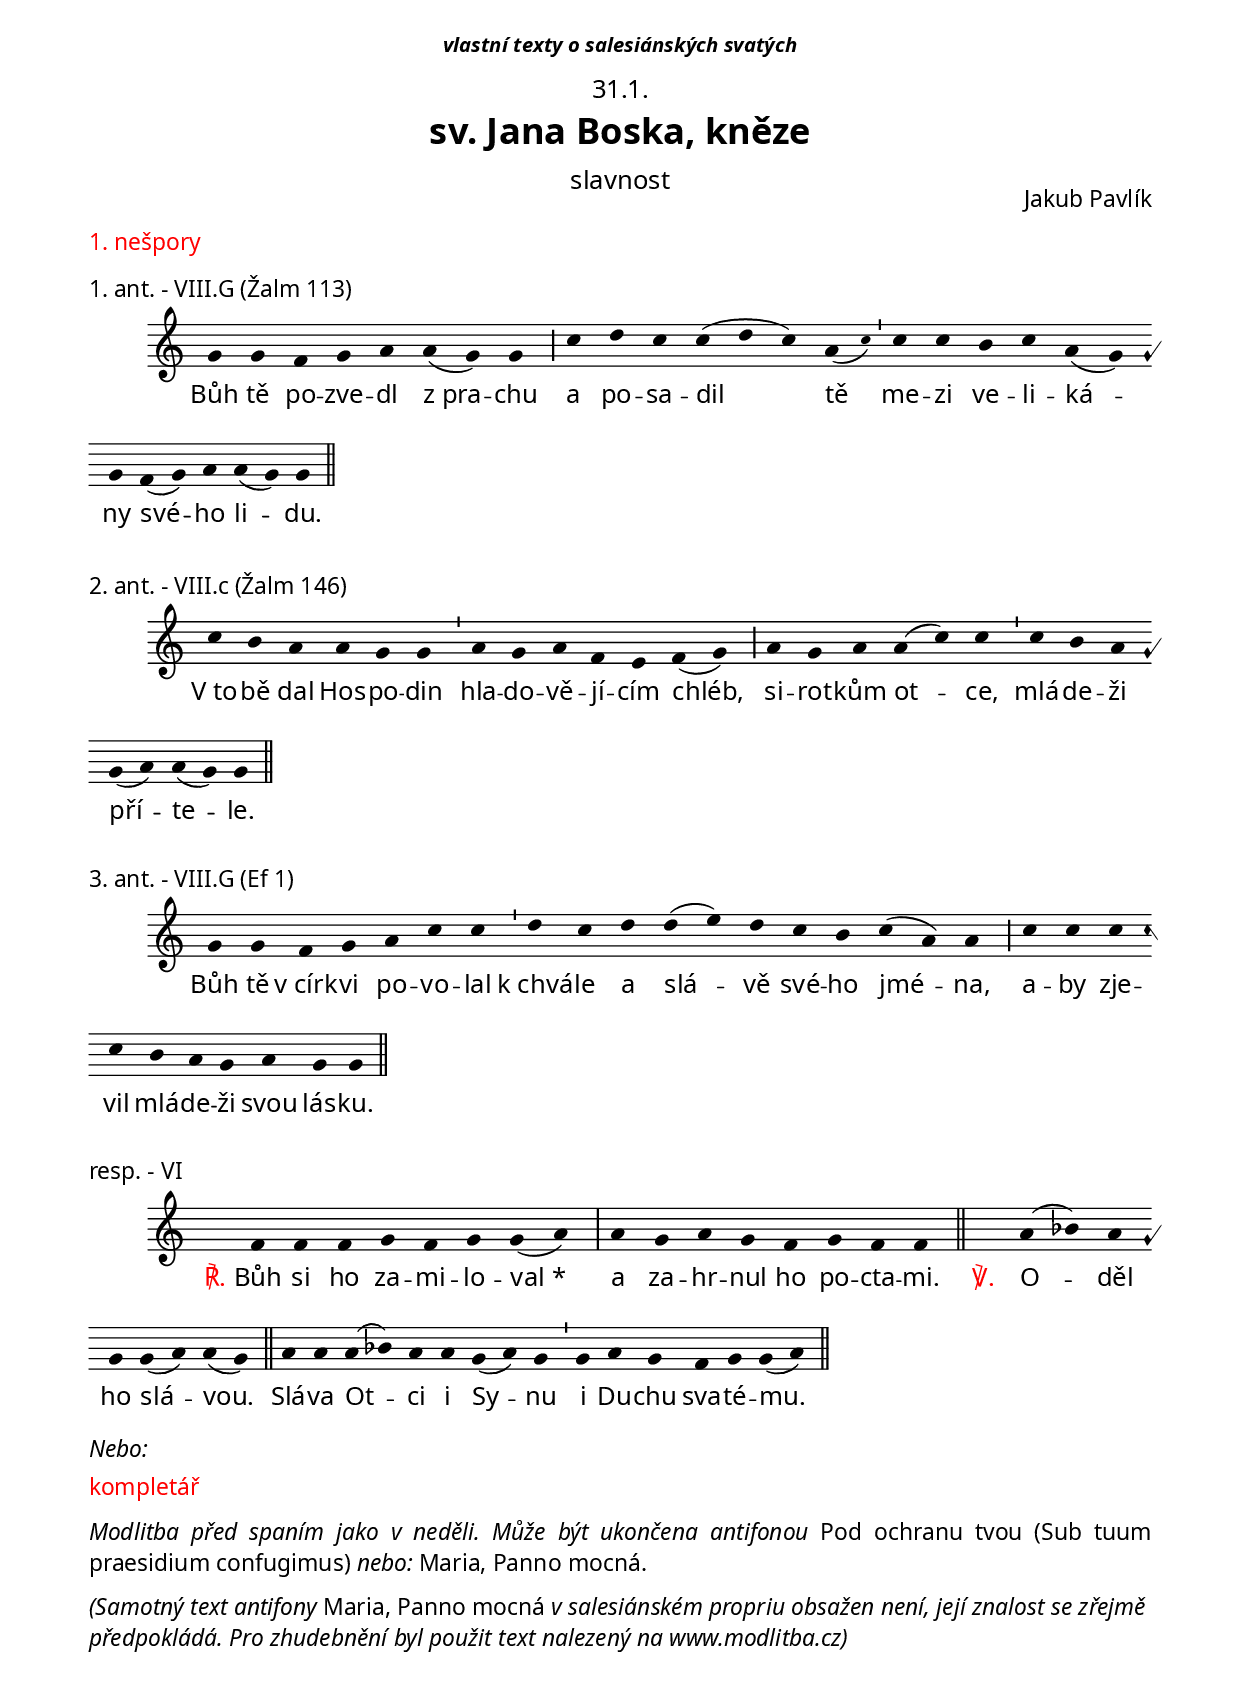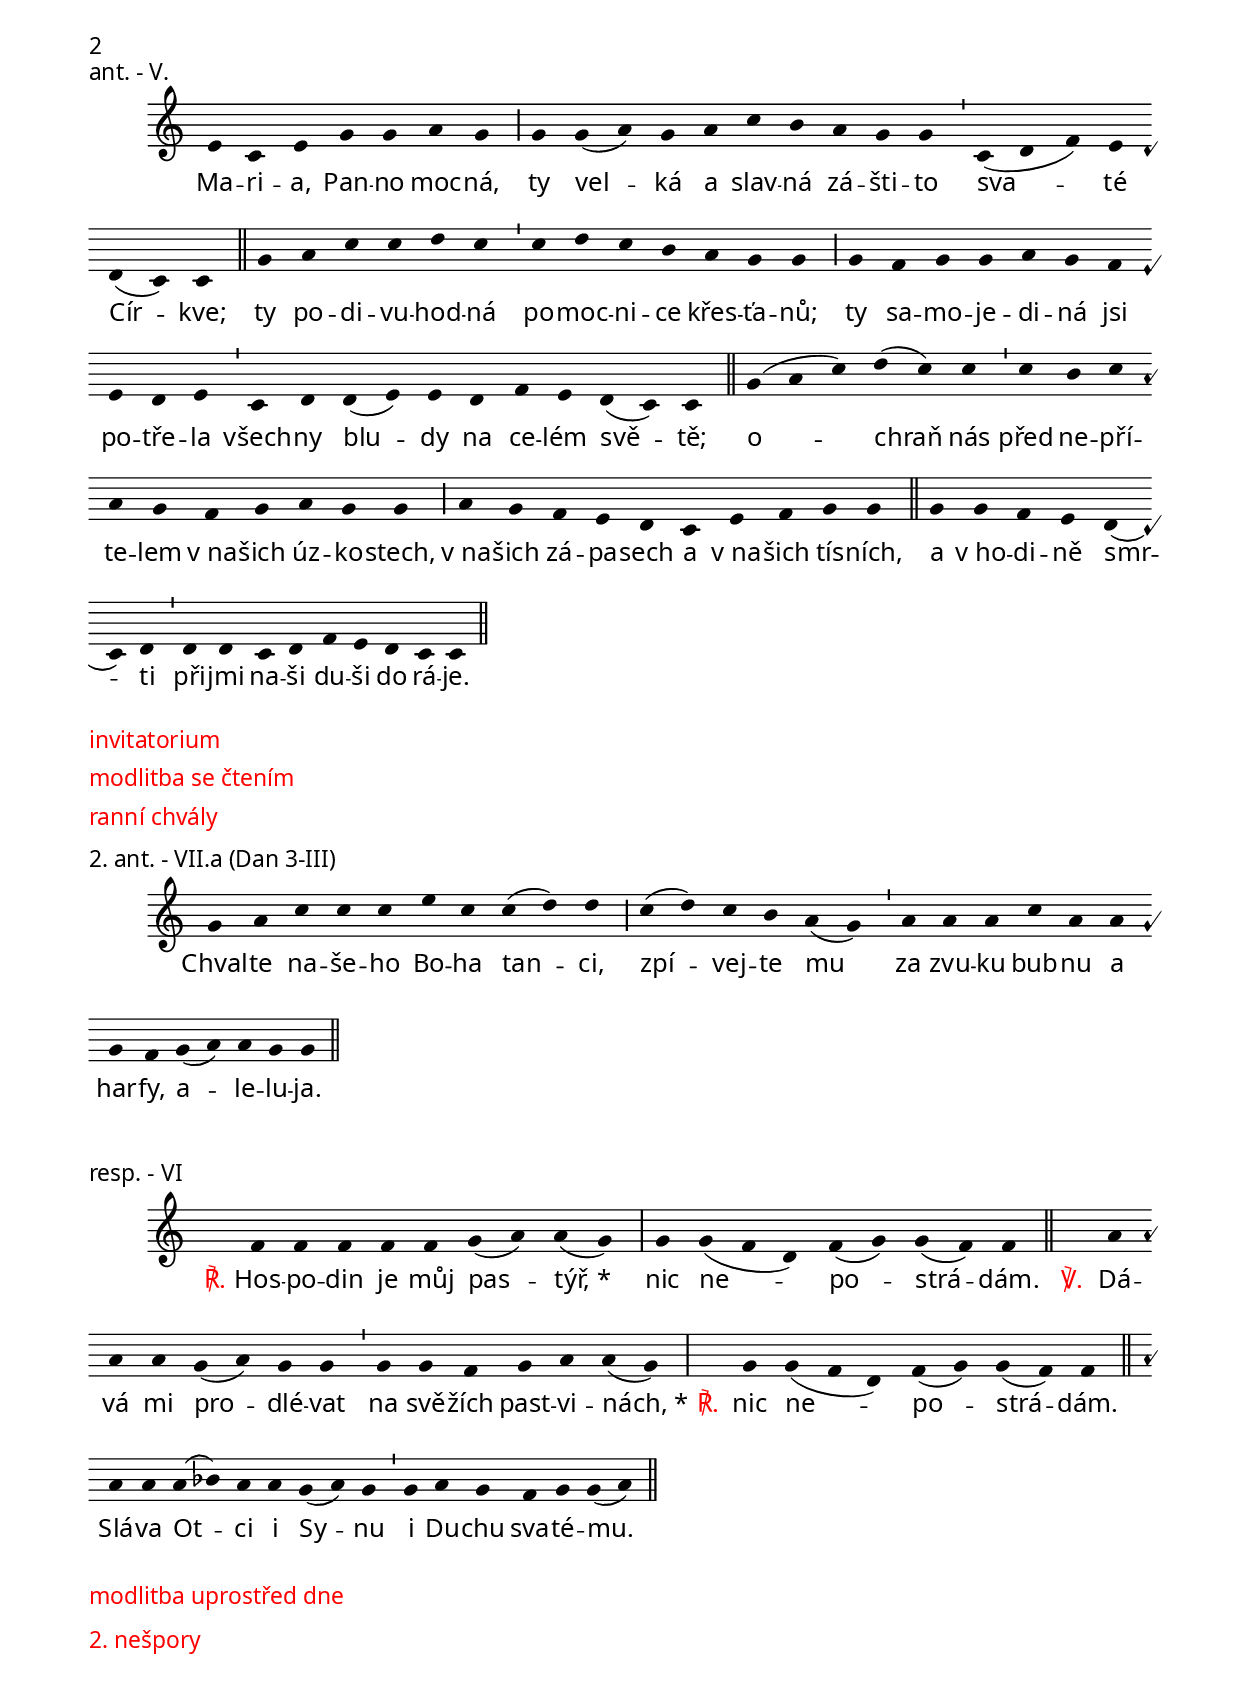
\version "2.19.80"

\include "../../spolecne.ly"
\include "../../spolecne/reholni.ly"
\include "../../dilyresponsorii.ly"

\header {
  title = \markup\titleSvatek
            "sv. Jana Boska, kněze"
            slavnost
            31.1.
           "vlastní texty o salesiánských svatých"
  composer = "Jakub Pavlík"
}

\markup {\nadpisHodinka {"1. nešpory"}}

\score {
  \relative c'' {
    \choralniRezim
    g4 g f g a a( g) g \barMaior
    c d c c( d c) a( \grace { c) } \barMin
    c c b c a( g) g f( g) a a( g) g \barFinalis
  }
  \addlyrics {
    Bůh tě po -- zve -- dl z_pra -- chu
    a po -- sa -- dil tě
    me -- zi ve -- li -- ká -- ny
    své -- ho li -- du.
  }
  \header {
    quid = "1. ant."
    modus = "VIII"
    differentia = "G"
    psalmus = "Žalm 113"
    id = "1ne-a1"
    piece = \markup {\sestavTitulek}
  }
}

\score {
  \relative c'' {
    \choralniRezim
    c4 b a a g g \barMin
    a g a f e f( g) \barMaior
    a g a a( c) c \barMin
    c b a g( a) a( g) g \barFinalis
  }
  \addlyrics {
    V_to -- bě dal Hos -- po -- din
    hla -- do -- vě -- jí -- cím chléb,
    si -- rot -- kům ot -- ce,
    mlá -- de -- ži pří -- te -- le.
  }
  \header {
    quid = "2. ant."
    modus = "VIII"
    differentia = "c"
    psalmus = "Žalm 146"
    id = "1ne-a2"
    piece = \markup {\sestavTitulek}
  }
}

\score {
  \relative c'' {
    \choralniRezim
    g4 g f g a c c \barMin
    d c d d( e) d c b c( a) a \barMaior
    c c c c b a g a g g \barFinalis
  }
  \addlyrics {
    Bůh tě v_círk -- vi po -- vo -- lal
    k_chvá -- le a slá -- vě
    své -- ho jmé -- na,
    a -- by zje -- vil mlá -- de -- ži svou lás -- ku.
  }
  \header {
    quid = "3. ant."
    modus = "VIII"
    differentia = "G"
    psalmus = "Ef 1"
    id = "1ne-a3"
    piece = \markup {\sestavTitulek}
  }
}

\score {
  \relative c' {
    \choralniRezim

    % R
    \neviditelna f
    f4 f f g f g g( a) \barMax
    a g a g f g f f \barFinalis

    % V
    \neviditelna a
    a( bes) a g g( a) a( g) \barFinalis
    % Slava
    \respVIdoxologie \barFinalis
  }
  \addlyrics {
    \Response Bůh si ho za -- mi -- lo -- val_*
    a za -- hr -- nul ho po -- cta -- mi.
    \Verse O -- děl ho slá -- vou.
    \textRespDoxologie
  }
  \header {
    quid = "resp."
    modus = "VI"
    id = "1ne-r"
    piece = \markup {\sestavTitulekResp}
  }
}

\score {
  \relative c' {
    \choralniRezim

  }
  \addlyrics {
    Ce -- lý svůj ži -- vot a všech -- ny své sí -- ly
    dám do služ -- by mlá -- de -- ži.
  }
  \header {
    quid = "ant. k Magnificat"
    modus = ""
    differentia = ""
    psalmus = ""
    id = "1ne-am"
    piece = \markup {\sestavTitulekBezZalmu}
  }
}

\markup\italic{Nebo:}

\score {
  \relative c' {
    \choralniRezim

  }
  \addlyrics {
    Můj sy -- nu,
    za -- cho -- vá -- vej pří -- ka -- zy své -- ho ot -- ce,
    ne -- po -- hr -- dej na -- u -- če -- ní -- mi své mat -- ky
    a u -- cho -- vá -- vej je stá -- le ve svém srd -- ci.
  }
  \header {
    quid = "ant. k Magnificat"
    modus = ""
    differentia = ""
    psalmus = ""
    id = "1ne-am2"
    piece = \markup {\sestavTitulekBezZalmu}
  }
}

\markup {\nadpisHodinka {"kompletář"}}

\markup\justify\italic{
  Modlitba před spaním jako v neděli. Může být ukončena
  antifonou \upright{Pod ochranu tvou} \upright{(Sub tuum praesidium confugimus)}
  nebo: \upright{Maria, Panno mocná.}
}

\markup\wordwrap\italic{
  (Samotný text antifony \upright{Maria, Panno mocná} v salesiánském propriu obsažen není, její znalost se zřejmě předpokládá.
  Pro zhudebnění byl použit text nalezený na \concat { \with-url "http://www.modlitba.cz/modlitba-v-zivote/seznam-modliteb/rozdeleni-modliteb-podle-adresata-podle-toho-ke-komu-se-modlitbou-obracime/k-panne-marii/" {www.modlitba.cz} ")" }
}

\score {
  \relative c' {
    \choralniRezim
    e4 c e g g a g \barMaior
    g g( a) g a c b a g g \barMin
    c,( d f) e d( c) c \barFinalis
    g' a c c d c \barMin
    c d c b a g g \barMaior
    g f g g a g f e d e \barMin
    c d d( e) e d f e d( c) c \barFinalis
    g'( a c) d( c) c \barMin
    c b c a g f g a g g \barMaior
    a g f e d c e f g g \barFinalis
    g g f e d( c) d \barMin
    d d c d f e d c c \barFinalis
  }
  \addlyrics {
    Ma -- ri -- a, Pan -- no moc -- ná,
    ty vel -- ká a slav -- ná zá -- šti -- to
    sva -- té Cír -- kve;
    ty po -- di -- vu -- hod -- ná
    po -- moc -- ni -- ce křes -- ťa -- nů;
    ty sa -- mo -- je -- di -- ná jsi po -- tře -- la
    všech -- ny blu -- dy na ce -- lém svě -- tě;
    o -- chraň
    nás před ne -- pří -- te -- lem v_na -- šich úz -- ko -- stech,
    v_na -- šich zá -- pa -- sech a v_na -- šich tís -- ních,
    a v_ho -- di -- ně smr -- ti
    při -- jmi na -- ši du -- ši do rá -- je.
    A -- men. % nechat? vypustit? v antifonach nebyva
  }
  \header {
    % text z http://www.modlitba.cz/modlitba-v-zivote/seznam-modliteb/rozdeleni-modliteb-podle-adresata-podle-toho-ke-komu-se-modlitbou-obracime/k-panne-marii/
    % protože v propriu se na modlitbu pouze odkazuje, ale není otištěna
    quid = "ant."
    modus = "V"
    differentia = ""
    psalmus = ""
    id = "pannomocna"
    piece = \markup {\sestavTitulekBezZalmu}
  }
}

\markup {\nadpisHodinka {"invitatorium"}}

\score {
  \relative c' {
    \choralniRezim

  }
  \addlyrics {
    Ve svá -- tek sva -- té -- ho Ja -- na Bos -- ka
    chval -- me Pá -- na, na -- še -- ho Bo -- ha.
  }
  \header {
    quid = "ant."
    modus = ""
    differentia = ""
    psalmus = ""
    id = "invit"
    piece = \markup {\sestavTitulekBezZalmu}
  }
}

\markup {\nadpisHodinka {"modlitba se čtením"}}

\score {
  \relative c' {
    \choralniRezim

  }
  \addlyrics {
    Bůh mu dal moud -- rost a pro -- zí -- ra -- vost
    a srd -- ce vel -- ké ja -- ko moř -- ské po -- bře -- ží.
  }
  \header {
    quid = "1. ant."
    modus = ""
    differentia = ""
    psalmus = "Žalm 21"
    id = "mc-a1"
    piece = \markup {\sestavTitulek}
  }
}

\score {
  \relative c' {
    \choralniRezim

  }
  \addlyrics {
    Vě -- řil pro -- ti vší na -- dě -- ji
    a stal se ot -- cem mno -- ha ná -- ro -- dů.
  }
  \header {
    quid = "2. ant."
    modus = ""
    differentia = ""
    psalmus = "Žalm 92-I"
    id = "mc-a2"
    piece = \markup {\sestavTitulek}
  }
}

\score {
  \relative c' {
    \choralniRezim

  }
  \addlyrics {
    Dů -- vě -- řo -- val v_Hos -- po -- di -- na,
    ko -- nal dob -- ro;
    do něj vlo -- žil svou ra -- dost.
  }
  \header {
    quid = "3. ant."
    modus = ""
    differentia = ""
    psalmus = "Žalm 92-II"
    id = "mc-a3"
    piece = \markup {\sestavTitulek}
  }
}

\score {
  \relative c' {
    \choralniRezim

  }
  \addlyrics {
    Všech -- no, co ko -- ná -- te slo -- vy a či -- ny,
    ať je ko -- ná -- no
    v_Hos -- po -- di -- no -- vě jmé -- nu.
  }
  \header {
    quid = "ant. ke kantikům vigilie"
    modus = ""
    differentia = ""
    psalmus = ""
    id = "mc-avig"
    piece = \markup {\sestavTitulekBezZalmu}
  }
}

\markup {\nadpisHodinka {"ranní chvály"}}

\score {
  \relative c' {
    \choralniRezim

  }
  \addlyrics {
    Slá -- va a chvá -- la to -- bě,
    Bo -- že mých ot -- ců,
    jenžs mi dal moud -- rost,
    po -- ko -- ru a sí -- lu.
  }
  \header {
    quid = "1. ant."
    modus = ""
    differentia = ""
    psalmus = "Žalm 63"
    id = "rch-a1"
    piece = \markup {\sestavTitulek}
  }
}

\score {
  \relative c'' {
    \choralniRezim
    g4 a c c c e c c( d) d \barMaior
    c( d) c b a( g) \barMin
    a a a c a a g f
    g( a) a g g \barFinalis
  }
  \addlyrics {
    Chval -- te na -- še -- ho Bo -- ha tan -- ci,
    zpí -- vej -- te mu
    za zvu -- ku bub -- nu a har -- fy,
    a -- le -- lu -- ja.
  }
  \header {
    quid = "2. ant."
    modus = "VII"
    differentia = "a"
    psalmus = "Dan 3-III"
    id = "rch-a2"
    piece = \markup {\sestavTitulek}
  }
}

\score {
  \relative c' {
    \choralniRezim

  }
  \addlyrics {
    Za -- hr -- nu -- ješ ho ra -- dos -- tí před svou tvá -- ří,
    hlá -- sá mla -- dým tvá bla -- ho -- sla -- ven -- ství.
  }
  \header {
    quid = "3. ant."
    modus = ""
    differentia = ""
    psalmus = "Žalm 149"
    id = "rch-a3"
    piece = \markup {\sestavTitulek}
  }
}

\score {
  \relative c' {
    \choralniRezim

    % R
    \neviditelna f
    f4 f f f f g( a) a( g) \barMax
    g g( f d) f( g) g( f) f \barFinalis
    % V
    \neviditelna g
    a a a g( a) g g \barMin g g f g a a( g) \barMax
    % R
    \neviditelna g
    g g( f d) f( g) g( f) f \barFinalis
    % Slava
    \respVIdoxologie \barFinalis
  }
  \addlyrics {
    \Response Hos -- po -- din je můj pas -- týř,_*
    nic ne -- po -- strá -- dám.
    \Verse Dá -- vá mi pro -- dlé -- vat na svě -- žích past -- vi -- nách,_*
    \Response nic ne -- po -- strá -- dám.
    \textRespDoxologie
  }
  \header {
    quid = "resp."
    modus = "VI"
    fial = "responsoria.ly#2ct-ne"
    id = "rch-r"
    piece = \markup\sestavTitulekResp
  }
}

\score {
  \relative c' {
    \choralniRezim

  }
  \addlyrics {
    Bla -- ho -- sla -- ve -- ní ti -- ší,
    ne -- boť o -- ni do -- sta -- nou ze -- mi za dě -- dic -- tví.
    Bla -- ho -- sla -- ve -- ní čis -- té -- ho srd -- ce,
    ne -- boť o -- ni bu -- dou vi -- dět Bo -- ha.
  }
  \header {
    quid = "ant. k Benedictus"
    modus = ""
    differentia = ""
    psalmus = ""
    id = "rch-ab"
    piece = \markup {\sestavTitulekBezZalmu}
  }
}

\markup {\nadpisHodinka {"modlitba uprostřed dne"}}

\score {
  \relative c' {
    \choralniRezim

  }
  \addlyrics {
    Služ -- te Hos -- po -- di -- nu s_ra -- dos -- tí,
    a -- le -- lu -- ja.
  }
  \header {
    quid = "ant. dopoledne"
    modus = ""
    differentia = ""
    psalmus = ""
    id = "tercie"
    piece = \markup {\sestavTitulekBezZalmu}
  }
}

\score {
  \relative c' {
    \choralniRezim

  }
  \addlyrics {
    Klaň -- te se Bo -- hu v_kaž -- dé do -- bě:
    v_ra -- dos -- ti i v_bo -- les -- ti.
  }
  \header {
    quid = "ant. v poledne"
    modus = ""
    differentia = ""
    psalmus = ""
    id = "sexta"
    piece = \markup {\sestavTitulekBezZalmu}
  }
}

\score {
  \relative c' {
    \choralniRezim

  }
  \addlyrics {
    Ať nám Bůh po -- má -- há krá -- čet
    po ne -- bes -- ké ces -- tě.
  }
  \header {
    quid = "ant. odpoledne"
    modus = ""
    differentia = ""
    psalmus = ""
    id = "nona"
    piece = \markup {\sestavTitulekBezZalmu}
  }
}

\markup {\nadpisHodinka {"2. nešpory"}}

\score {
  \relative c' {
    \choralniRezim

  }
  \addlyrics {
    Mo -- je slá -- va je v_Hos -- po -- di -- nu,
    ať to sly -- ší po -- kor -- ní
    a ra -- du -- jí se.
  }
  \header {
    quid = "1. ant."
    modus = ""
    differentia = ""
    psalmus = "Žalm 15"
    id = "ne-a1"
    piece = \markup {\sestavTitulek}
  }
}

\score {
  \relative c' {
    \choralniRezim

  }
  \addlyrics {
    Po -- čá -- tek moud -- ros -- ti je bát se Hos -- po -- di -- na,
    moud -- rý je ten,
    kdo je mu věr -- ný.
  }
  \header {
    quid = "2. ant."
    modus = ""
    differentia = ""
    psalmus = "Žalm 112"
    id = "ne-a2"
    piece = \markup {\sestavTitulek}
  }
}

\score {
  \relative c' {
    \choralniRezim

  }
  \addlyrics {
    Ve -- li -- ký a po -- di -- vu -- hod -- ný jsi, Pa -- ne,
    ve všech svých sva -- tých.
  }
  \header {
    quid = "3. ant."
    modus = ""
    differentia = ""
    psalmus = "Zj 15"
    id = "ne-a3"
    piece = \markup {\sestavTitulek}
  }
}

\score {
  \relative c' {
    \choralniRezim

    % R
    \neviditelna a

    % V
    \neviditelna a

    % R
    \neviditelna a

    % Slava
  }
  \addlyrics {
    \Response Z_úst spra -- ved -- li -- vé -- ho vy -- chá -- ze -- jí_*
    slo -- va moud -- ros -- ti.
    \Verse Ve svém srd -- ci má Bo -- ží zá -- kon.
    \Response
    \textRespDoxologie
  }
  \header {
    quid = "resp."
    modus = ""
    id = "ne-r"
    piece = \markup {\sestavTitulekResp}
  }
}

\score {
  \relative c' {
    \choralniRezim

  }
  \addlyrics {
    Pro spá -- su va -- šich du -- ší
    dám s_ra -- dos -- tí ce -- lý svůj ži -- vot.
  }
  \header {
    quid = "ant. k Magnificat"
    modus = ""
    differentia = ""
    psalmus = ""
    id = "ne-am"
    piece = \markup {\sestavTitulekBezZalmu}
  }
}